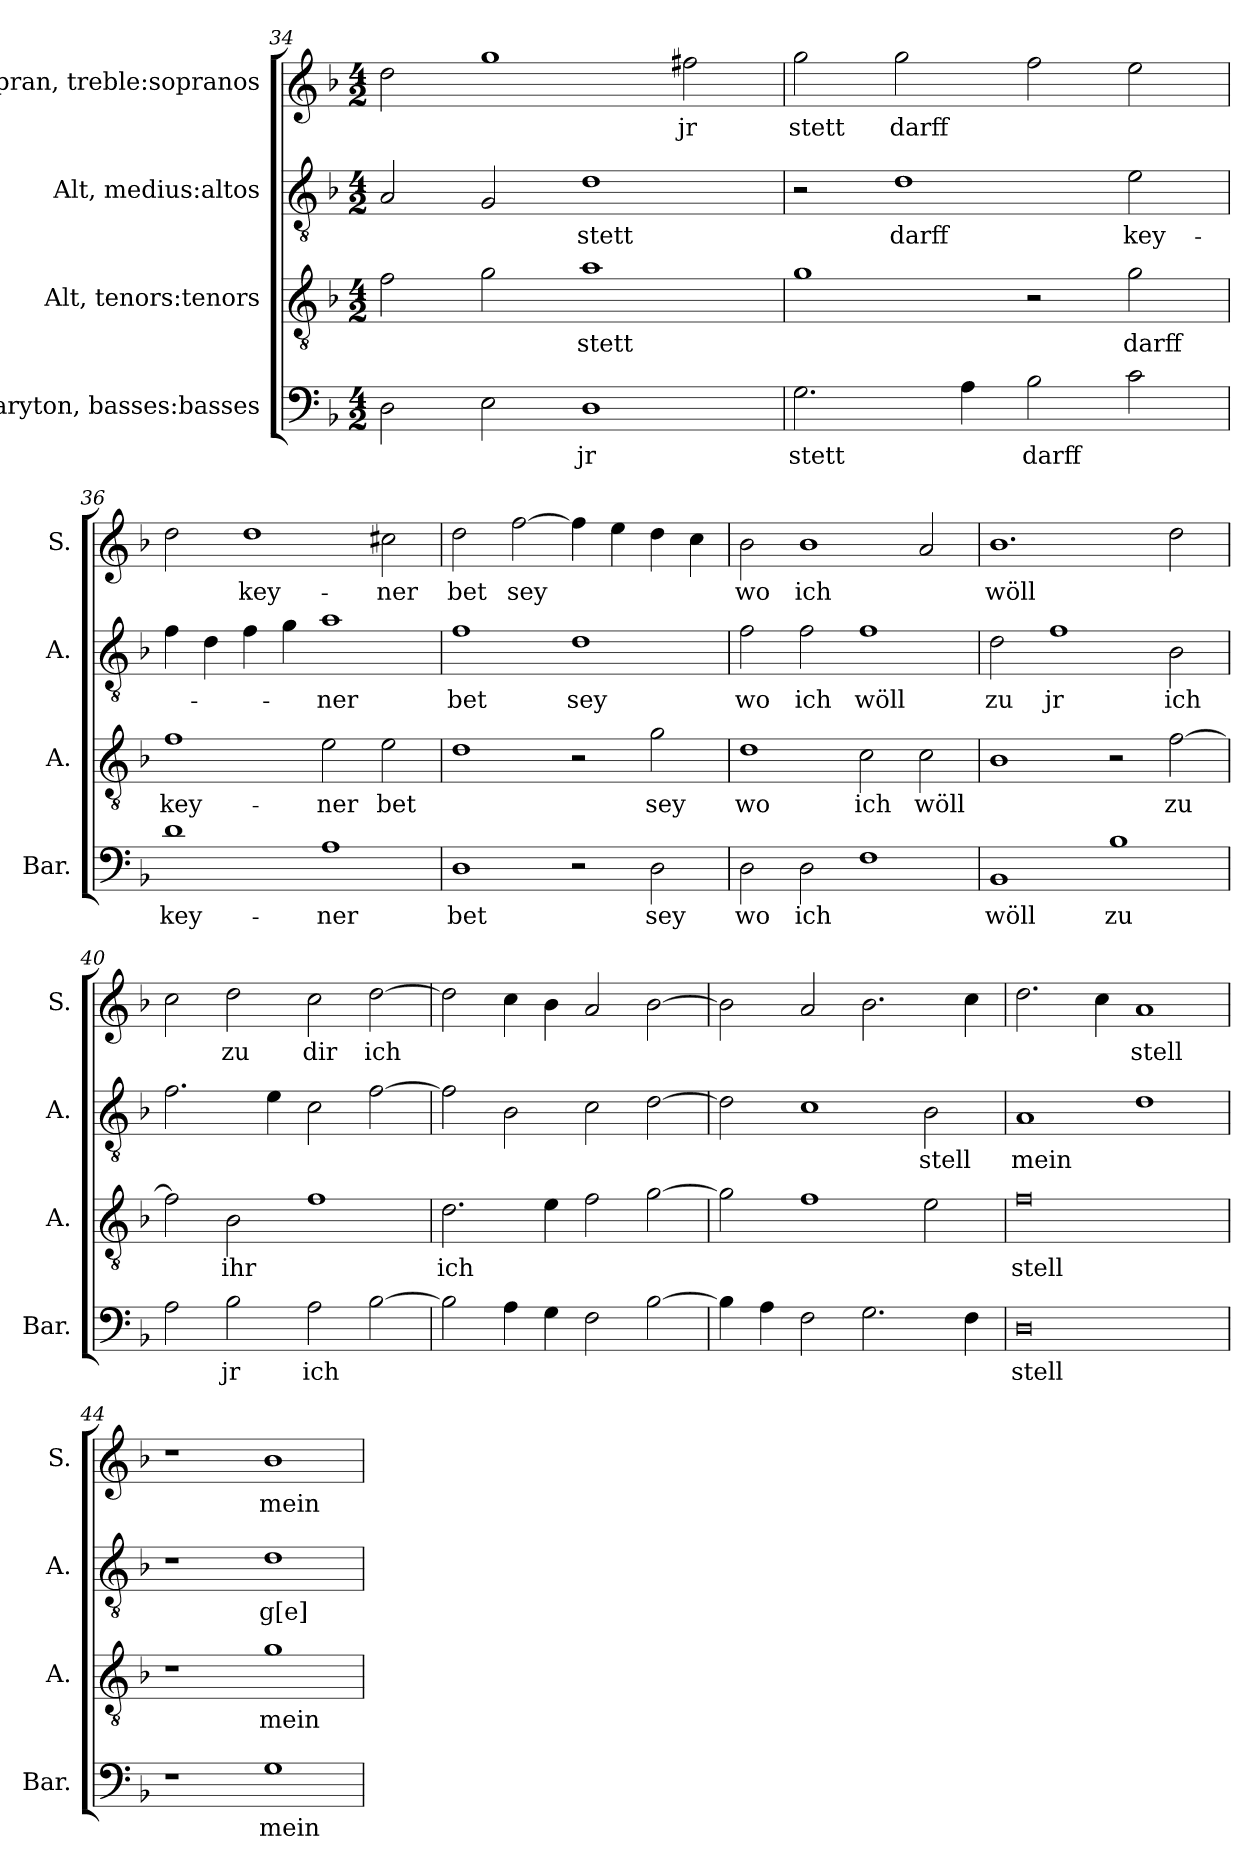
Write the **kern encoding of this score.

**kern	**text	**kern	**text	**kern	**text	**kern	**text
*part4	*part4	*part3	*part3	*part2	*part2	*part1	*part1
*staff4	*staff4	*staff3	*staff3	*staff2	*staff2	*staff1	*staff1
*I"Baryton, basses:basses	*	*I"Alt, tenors:tenors	*	*I"Alt, medius:altos	*	*I"Sopran, treble:sopranos	*
*I'Bar.	*	*I'A.	*	*I'A.	*	*I'S.	*
*clefF4	*	*clefGv2	*	*clefGv2	*	*clefG2	*
*k[b-]	*	*k[b-]	*	*k[b-]	*	*k[b-]	*
*M4/2	*	*M4/2	*	*M4/2	*	*M4/2	*
=34	=34	=34	=34	=34	=34	=34	=34
2D\	.	2f\	.	2A/	.	2dd\	.
2E\	.	2g\	.	2G/	.	1gg	.
!	!LO:LY:b	!	!LO:LY:b	!	!LO:LY:b	!	!
1D	jr	1a	stett	1d	stett	.	.
!	!	!	!	!	!	!	!LO:LY:b
.	.	.	.	.	.	2ff#X\	jr
=35	=35	=35	=35	=35	=35	=35	=35
!	!LO:LY:b	!	!	!	!	!	!LO:LY:b
2.G\	stett	1g	.	2r	.	2gg\	stett
!	!	!	!	!	!LO:LY:b	!	!LO:LY:b
.	.	.	.	1d	darff	2gg\	darff
4A\	.	.	.	.	.	.	.
!	!LO:LY:b	!	!	!	!	!	!
2B-\	darff	2r	.	.	.	2ff\	.
!	!	!	!LO:LY:b	!	!LO:LY:b	!	!
2c\	.	2g\	darff	2e\	key-	2ee\	.
=36	=36	=36	=36	=36	=36	=36	=36
!	!LO:LY:b	!	!LO:LY:b	!	!	!	!
1d	key-	1f	key-	4f\	.	2dd\	.
.	.	.	.	4d\	.	.	.
!	!	!	!	!	!	!	!LO:LY:b
.	.	.	.	4f\	.	1dd	key-
.	.	.	.	4g\	.	.	.
!	!LO:LY:b	!	!LO:LY:b	!	!LO:LY:b	!	!
1A	-ner	2e\	-ner	1a	-ner	.	.
!	!	!	!LO:LY:b	!	!	!	!LO:LY:b
.	.	2e\	bet	.	.	2cc#X\	-ner
=37	=37	=37	=37	=37	=37	=37	=37
!	!LO:LY:b	!	!	!	!LO:LY:b	!	!LO:LY:b
1D	bet	1d	.	1f	bet	2dd\	bet
!	!	!	!	!	!	!	!LO:LY:b
.	.	.	.	.	.	[2ff\	sey
!	!	!	!	!	!LO:LY:b	!	!
2r	.	2r	.	1d	sey	4ff\]	.
.	.	.	.	.	.	4ee\	.
!	!LO:LY:b	!	!LO:LY:b	!	!	!	!
2D\	sey	2g\	sey	.	.	4dd\	.
.	.	.	.	.	.	4cc\	.
!!LO:PB:g=z
=38	=38	=38	=38	=38	=38	=38	=38
!	!LO:LY:b	!	!LO:LY:b	!	!LO:LY:b	!	!LO:LY:b
2D\	wo	1d	wo	2f\	wo	2b-\	wo
!	!LO:LY:b	!	!	!	!LO:LY:b	!	!LO:LY:b
2D\	ich	.	.	2f\	ich	1b-	ich
!	!	!	!LO:LY:b	!	!LO:LY:b	!	!
1F	.	2c\	ich	1f	wöll	.	.
!	!	!	!LO:LY:b	!	!	!	!
.	.	2c\	wöll	.	.	2a/	.
=39	=39	=39	=39	=39	=39	=39	=39
!	!LO:LY:b	!	!	!	!LO:LY:b	!	!LO:LY:b
1BB-	wöll	1B-	.	2d\	zu	1.b-	wöll
!	!	!	!	!	!LO:LY:b	!	!
.	.	.	.	1f	jr	.	.
!	!LO:LY:b	!	!	!	!	!	!
1B-	zu	2r	.	.	.	.	.
!	!	!	!LO:LY:b	!	!LO:LY:b	!	!
.	.	[2f\	zu	2B-\	ich	2dd\	.
=40	=40	=40	=40	=40	=40	=40	=40
2A\	.	2f\]	.	2.f\	.	2cc\	.
!	!LO:LY:b	!	!LO:LY:b	!	!	!	!LO:LY:b
2B-\	jr	2B-\	ihr	.	.	2dd\	zu
.	.	.	.	4e\	.	.	.
!	!LO:LY:b	!	!	!	!	!	!LO:LY:b
2A\	ich	1f	.	2c\	.	2cc\	dir
!	!	!	!	!	!	!	!LO:LY:b
[2B-\	.	.	.	[2f\	.	[2dd\	ich
=41	=41	=41	=41	=41	=41	=41	=41
!	!	!	!LO:LY:b	!	!	!	!
2B-\]	.	2.d\	ich	2f\]	.	2dd\]	.
4A\	.	.	.	2B-\	.	4cc\	.
4G\	.	4e\	.	.	.	4b-\	.
2F\	.	2f\	.	2c\	.	2a/	.
[2B-\	.	[2g\	.	[2d\	.	[2b-\	.
=42	=42	=42	=42	=42	=42	=42	=42
4B-\]	.	2g\]	.	2d\]	.	2b-\]	.
4A\	.	.	.	.	.	.	.
2F\	.	1f	.	1c	.	2a/	.
2.G\	.	.	.	.	.	2.b-\	.
!	!	!	!	!	!LO:LY:b	!	!
.	.	2e\	.	2B-\	stell	.	.
4F\	.	.	.	.	.	4cc\	.
=43	=43	=43	=43	=43	=43	=43	=43
!	!LO:LY:b	!	!LO:LY:b	!	!LO:LY:b	!	!
0D	stell	0f	stell	1A	mein	2.dd\	.
.	.	.	.	.	.	4cc\	.
!	!	!	!	!	!	!	!LO:LY:b
.	.	.	.	1d	.	1a	stell
!!LO:LB:g=z
=44	=44	=44	=44	=44	=44	=44	=44
1r	.	1r	.	1r	.	1r	.
!	!LO:LY:b	!	!LO:LY:b	!	!LO:LY:b	!	!LO:LY:b
1G	mein	1g	mein	1d	g[e]-	1b-	mein
=	=	=	=	=	=	=	=
*-	*-	*-	*-	*-	*-	*-	*-
